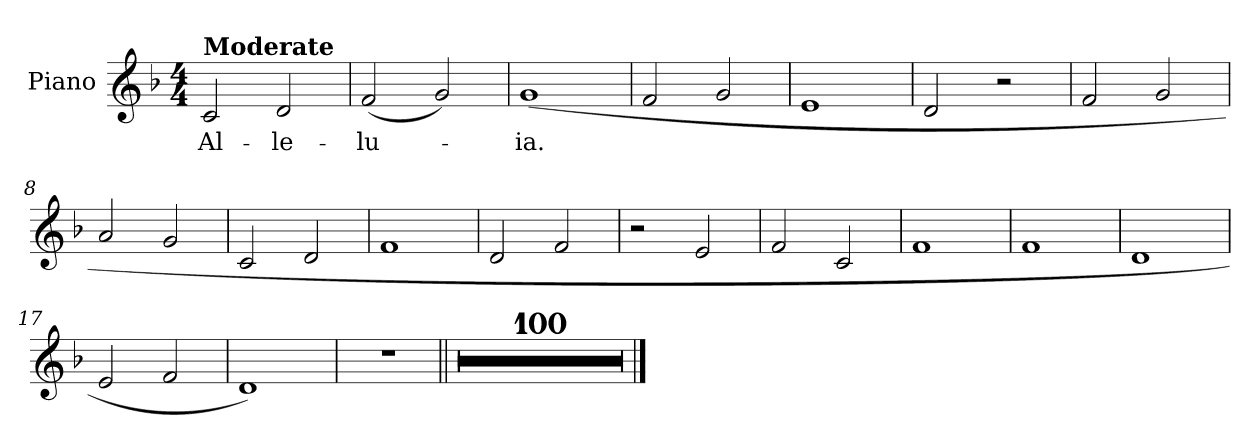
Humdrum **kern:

**kern	**text
*part1	*part1
*staff1	*staff1
*I"Piano	*
*I'Pno.	*
*clefG2	*
*k[b-]	*
*M4/4	*
*MM120	*
=1	=1
!LO:TX:a:B:t=Moderate	!
2c/	Al-
2d/	-le-
=2	=2
(>2f/	-lu-
2g/)	.
=3	=3
(<1g	-ia.
=4	=4
2f/	.
2g/	.
=5	=5
1e	.
=6	=6
2d/	.
2r	.
=7	=7
2f/	.
2g/	.
=8	=8
2a/	.
2g/	.
=9	=9
2c/	.
2d/	.
=10	=10
1f	.
!!LO:LB:g=z
=11	=11
2d/	.
2f/	.
=12	=12
2r	.
2e/	.
=13	=13
2f/	.
2c/	.
=14	=14
1f	.
=15	=15
1f	.
=16	=16
1d	.
=17	=17
2e/	.
2f/	.
=18	=18
1d)	.
=19	=19
1r	.
=20||	=20||
1r	.
=21	=21
1r	.
=22	=22
1r	.
!!LO:LB:g=z
=23	=23
1r	.
=24	=24
1r	.
=25	=25
1r	.
=26	=26
1r	.
=27	=27
1r	.
=28	=28
1r	.
=29	=29
1r	.
=30	=30
1r	.
=31	=31
1r	.
=32	=32
1r	.
=33	=33
1r	.
=34	=34
1r	.
!!LO:LB:g=z
=35	=35
1r	.
=36	=36
1r	.
=37	=37
1r	.
=38	=38
1r	.
=39	=39
1r	.
=40	=40
1r	.
=41	=41
1r	.
=42	=42
1r	.
=43	=43
1r	.
=44	=44
1r	.
=45	=45
1r	.
=46	=46
1r	.
!!LO:LB:g=z
=47	=47
1r	.
=48	=48
1r	.
=49	=49
1r	.
=50	=50
1r	.
=51	=51
1r	.
=52	=52
1r	.
=53	=53
1r	.
=54	=54
1r	.
=55	=55
1r	.
=56	=56
1r	.
=57	=57
1r	.
=58	=58
1r	.
!!LO:LB:g=z
=59	=59
1r	.
=60	=60
1r	.
=61	=61
1r	.
=62	=62
1r	.
=63	=63
1r	.
=64	=64
1r	.
=65	=65
1r	.
=66	=66
1r	.
=67	=67
1r	.
=68	=68
1r	.
=69	=69
1r	.
=70	=70
1r	.
!!LO:LB:g=z
=71	=71
1r	.
=72	=72
1r	.
=73	=73
1r	.
=74	=74
1r	.
=75	=75
1r	.
=76	=76
1r	.
=77	=77
1r	.
=78	=78
1r	.
=79	=79
1r	.
=80	=80
1r	.
=81	=81
1r	.
=82	=82
1r	.
!!LO:LB:g=z
=83	=83
1r	.
=84	=84
1r	.
=85	=85
1r	.
=86	=86
1r	.
=87	=87
1r	.
=88	=88
1r	.
=89	=89
1r	.
=90	=90
1r	.
=91	=91
1r	.
=92	=92
1r	.
=93	=93
1r	.
=94	=94
1r	.
!!LO:LB:g=z
=95	=95
1r	.
=96	=96
1r	.
=97	=97
1r	.
=98	=98
1r	.
=99	=99
1r	.
=100	=100
1r	.
=101	=101
1r	.
=102	=102
1r	.
=103	=103
1r	.
=104	=104
1r	.
=105	=105
1r	.
=106	=106
1r	.
!!LO:LB:g=z
=107	=107
1r	.
=108	=108
1r	.
=109	=109
1r	.
=110	=110
1r	.
=111	=111
1r	.
=112	=112
1r	.
=113	=113
1r	.
=114	=114
1r	.
=115	=115
1r	.
=116	=116
1r	.
=117	=117
1r	.
=118	=118
1r	.
!!LO:PB:g=z
=119	=119
1r	.
==	==
*-	*-
